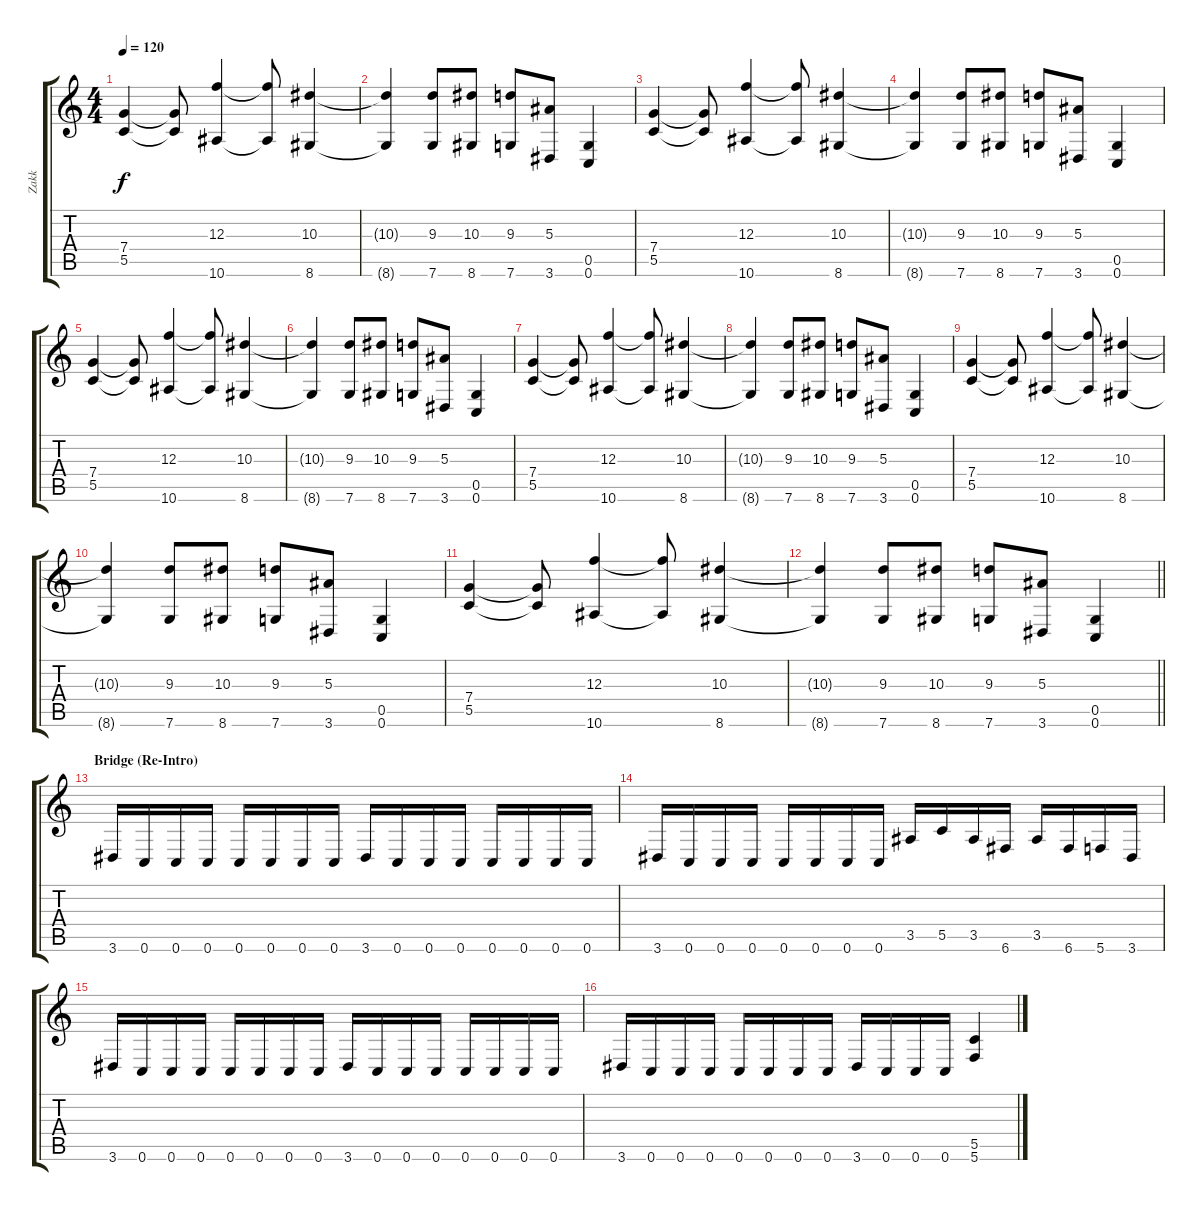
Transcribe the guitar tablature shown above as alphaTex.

\track ("Zakk" "Zakk") {instrument distortionguitar}
\staff {score tabs}
\tuning (D4 A3 F3 C3 G2 C2) {hide}
\ts (4 4)
\tempo 120
\clef g2
\ks c
(7.4 5.5).4{dy f} (7.4{t} 5.5{t}).8 (12.3 10.6).4 (12.3{t} 10.6{t}).8 (10.3 8.6).4 |
(10.3{t} 8.6{t}).4 (9.3 7.6).8 (10.3 8.6).8 (9.3 7.6).8 (5.3 3.6).8 (0.5 0.6).4 |
(7.4 5.5).4 (7.4{t} 5.5{t}).8 (12.3 10.6).4 (12.3{t} 10.6{t}).8 (10.3 8.6).4 |
(10.3{t} 8.6{t}).4 (9.3 7.6).8 (10.3 8.6).8 (9.3 7.6).8 (5.3 3.6).8 (0.5 0.6).4 |
(7.4 5.5).4 (7.4{t} 5.5{t}).8 (12.3 10.6).4 (12.3{t} 10.6{t}).8 (10.3 8.6).4 |
(10.3{t} 8.6{t}).4 (9.3 7.6).8 (10.3 8.6).8 (9.3 7.6).8 (5.3 3.6).8 (0.5 0.6).4 |
(7.4 5.5).4 (7.4{t} 5.5{t}).8 (12.3 10.6).4 (12.3{t} 10.6{t}).8 (10.3 8.6).4 |
(10.3{t} 8.6{t}).4 (9.3 7.6).8 (10.3 8.6).8 (9.3 7.6).8 (5.3 3.6).8 (0.5 0.6).4 |
(7.4 5.5).4 (7.4{t} 5.5{t}).8 (12.3 10.6).4 (12.3{t} 10.6{t}).8 (10.3 8.6).4 |
(10.3{t} 8.6{t}).4 (9.3 7.6).8 (10.3 8.6).8 (9.3 7.6).8 (5.3 3.6).8 (0.5 0.6).4 |
(7.4 5.5).4 (7.4{t} 5.5{t}).8 (12.3 10.6).4 (12.3{t} 10.6{t}).8 (10.3 8.6).4 |
\barLineRight lightlight
(10.3{t} 8.6{t}).4 (9.3 7.6).8 (10.3 8.6).8 (9.3 7.6).8 (5.3 3.6).8 (0.5 0.6).4 |
\section ("" "Bridge (Re-Intro)")
3.6.16 0.6.16 0.6.16 0.6.16 0.6.16 0.6.16 0.6.16 0.6.16 3.6.16 0.6.16 0.6.16 0.6.16 0.6.16 0.6.16 0.6.16 0.6.16 |
3.6.16 0.6.16 0.6.16 0.6.16 0.6.16 0.6.16 0.6.16 0.6.16 3.5.16 5.5.16 3.5.16 6.6.16 3.5.16 6.6.16 5.6.16 3.6.16 |
3.6.16 0.6.16 0.6.16 0.6.16 0.6.16 0.6.16 0.6.16 0.6.16 3.6.16 0.6.16 0.6.16 0.6.16 0.6.16 0.6.16 0.6.16 0.6.16 |
3.6.16 0.6.16 0.6.16 0.6.16 0.6.16 0.6.16 0.6.16 0.6.16 3.6.16 0.6.16 0.6.16 0.6.16 (5.5 5.6).4
